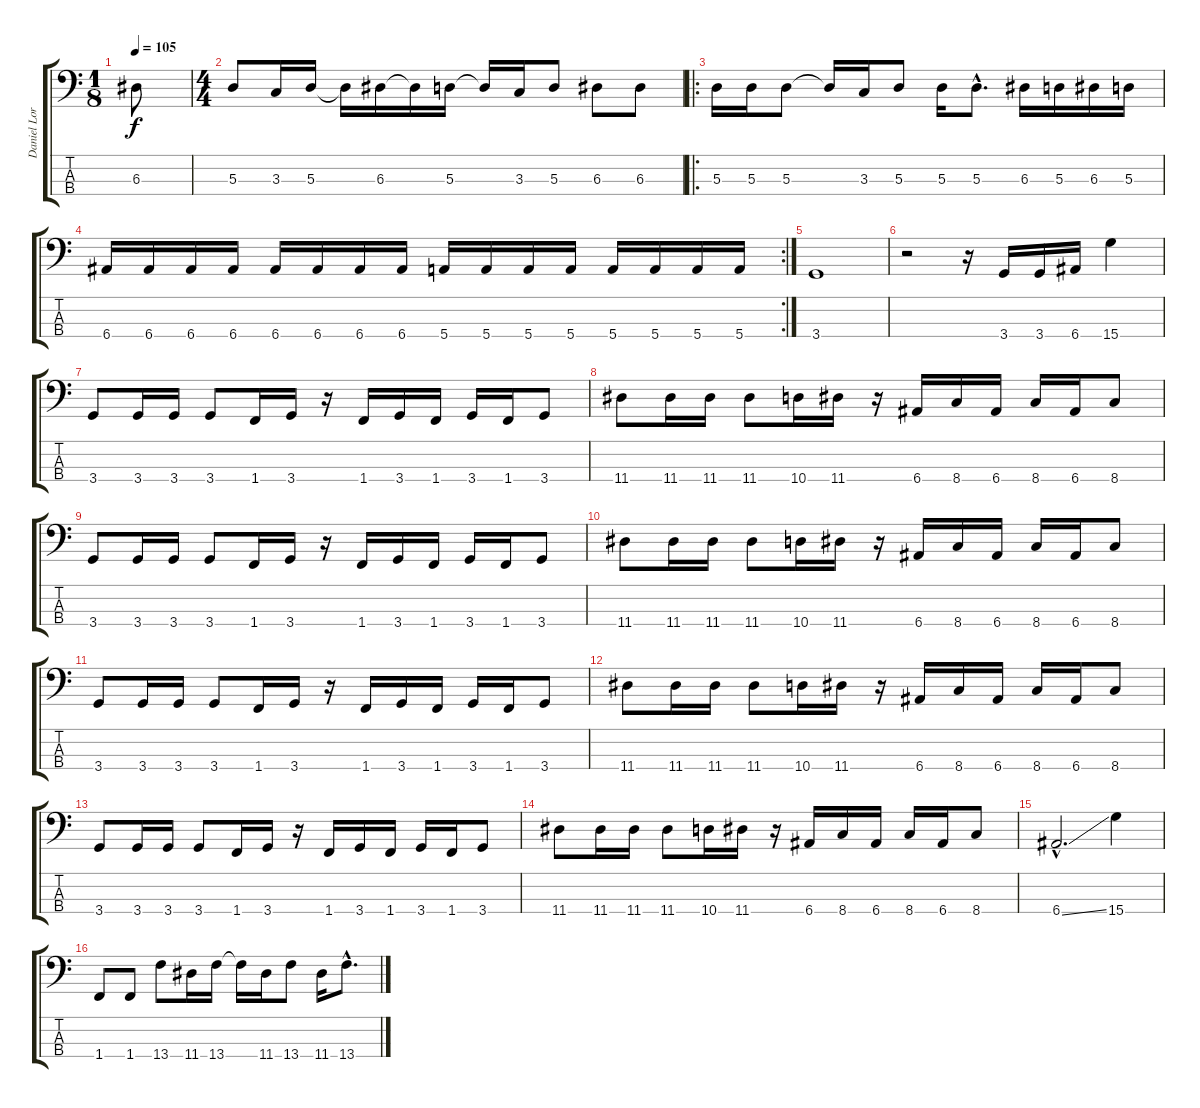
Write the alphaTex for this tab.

\track ("Daniel Lorca" "Daniel Lor") {instrument electricbasspick}
\staff {score tabs}
\tuning (G2 D2 A1 E1) {hide}
\ts (1 8)
\tempo 105
\clef f4
\ks c
6.3.8{dy f} |
\ts (4 4)
5.3.8 3.3.16 5.3.16 5.3{t}.16 6.3.16 6.3{t}.16 5.3.16 5.3{t}.16 3.3.16 5.3.8 6.3.8 6.3.8 |
\ro
5.3.16 5.3.16 5.3.8 5.3{t}.16 3.3.16 5.3.8 5.3.16 5.3{hac}.8{d} 6.3.16 5.3.16 6.3.16 5.3.16 |
\rc 2
6.4.16 6.4.16 6.4.16 6.4.16 6.4.16 6.4.16 6.4.16 6.4.16 5.4.16 5.4.16 5.4.16 5.4.16 5.4.16 5.4.16 5.4.16 5.4.16 |
3.4.1 |
r.2 r.16 3.4.16 3.4.16 6.4.16 15.4.4 |
3.4.8 3.4.16 3.4.16 3.4.8 1.4.16 3.4.16 r.16 1.4.16 3.4.16 1.4.16 3.4.16 1.4.16 3.4.8 |
11.4.8 11.4.16 11.4.16 11.4.8 10.4.16 11.4.16 r.16 6.4.16 8.4.16 6.4.16 8.4.16 6.4.16 8.4.8 |
3.4.8 3.4.16 3.4.16 3.4.8 1.4.16 3.4.16 r.16 1.4.16 3.4.16 1.4.16 3.4.16 1.4.16 3.4.8 |
11.4.8 11.4.16 11.4.16 11.4.8 10.4.16 11.4.16 r.16 6.4.16 8.4.16 6.4.16 8.4.16 6.4.16 8.4.8 |
3.4.8 3.4.16 3.4.16 3.4.8 1.4.16 3.4.16 r.16 1.4.16 3.4.16 1.4.16 3.4.16 1.4.16 3.4.8 |
11.4.8 11.4.16 11.4.16 11.4.8 10.4.16 11.4.16 r.16 6.4.16 8.4.16 6.4.16 8.4.16 6.4.16 8.4.8 |
3.4.8 3.4.16 3.4.16 3.4.8 1.4.16 3.4.16 r.16 1.4.16 3.4.16 1.4.16 3.4.16 1.4.16 3.4.8 |
11.4.8 11.4.16 11.4.16 11.4.8 10.4.16 11.4.16 r.16 6.4.16 8.4.16 6.4.16 8.4.16 6.4.16 8.4.8 |
6.4{ss hac}.2{d} 15.4.4 |
1.4.8 1.4.8 13.4.8 11.4.16 13.4.16 13.4{t}.16 11.4.16 13.4.8 11.4.16 13.4{hac}.8{d}
